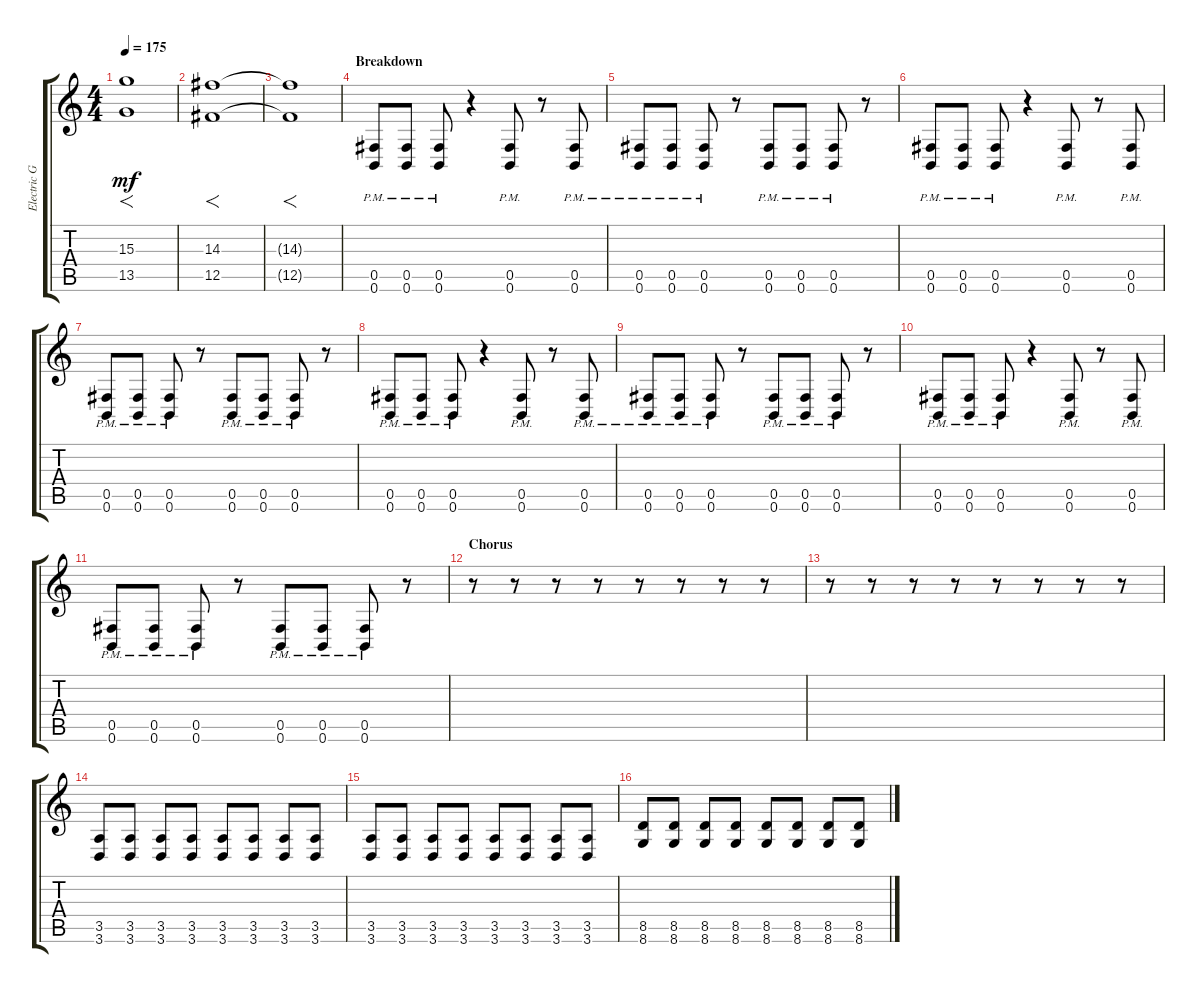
\track ("Electric Guitar" "Electric G") {instrument distortionguitar}
\staff {score tabs}
\tuning (Db4 Ab3 E3 B2 Gb2 B1) {hide}
\ts (4 4)
\tempo 175
\clef g2
\ks c
(15.3{t} 13.5{t}).1{f dy mf} |
(14.3 12.5).1{f} |
(14.3{t} 12.5{t}).1{f} |
\section ("" "Breakdown")
(0.5{pm} 0.6{pm}).8 (0.5{pm} 0.6{pm}).8 (0.5{pm} 0.6{pm}).8 r.4 (0.5{pm} 0.6{pm}).8 r.8 (0.5{pm} 0.6{pm}).8 |
(0.5{pm} 0.6{pm}).8 (0.5{pm} 0.6{pm}).8 (0.5{pm} 0.6{pm}).8 r.8 (0.5{pm} 0.6{pm}).8 (0.5{pm} 0.6{pm}).8 (0.5{pm} 0.6{pm}).8 r.8 |
(0.5{pm} 0.6{pm}).8 (0.5{pm} 0.6{pm}).8 (0.5{pm} 0.6{pm}).8 r.4 (0.5{pm} 0.6{pm}).8 r.8 (0.5{pm} 0.6{pm}).8 |
(0.5{pm} 0.6{pm}).8 (0.5{pm} 0.6{pm}).8 (0.5{pm} 0.6{pm}).8 r.8 (0.5{pm} 0.6{pm}).8 (0.5{pm} 0.6{pm}).8 (0.5{pm} 0.6{pm}).8 r.8 |
(0.5{pm} 0.6{pm}).8 (0.5{pm} 0.6{pm}).8 (0.5{pm} 0.6{pm}).8 r.4 (0.5{pm} 0.6{pm}).8 r.8 (0.5{pm} 0.6{pm}).8 |
(0.5{pm} 0.6{pm}).8 (0.5{pm} 0.6{pm}).8 (0.5{pm} 0.6{pm}).8 r.8 (0.5{pm} 0.6{pm}).8 (0.5{pm} 0.6{pm}).8 (0.5{pm} 0.6{pm}).8 r.8 |
(0.5{pm} 0.6{pm}).8 (0.5{pm} 0.6{pm}).8 (0.5{pm} 0.6{pm}).8 r.4 (0.5{pm} 0.6{pm}).8 r.8 (0.5{pm} 0.6{pm}).8 |
(0.5{pm} 0.6{pm}).8 (0.5{pm} 0.6{pm}).8 (0.5{pm} 0.6{pm}).8 r.8 (0.5{pm} 0.6{pm}).8 (0.5{pm} 0.6{pm}).8 (0.5{pm} 0.6{pm}).8 r.8 |
\section ("" "Chorus")
r.8 r.8 r.8 r.8 r.8 r.8 r.8 r.8 |
r.8 r.8 r.8 r.8 r.8 r.8 r.8 r.8 |
(3.5 3.6).8 (3.5 3.6).8 (3.5 3.6).8 (3.5 3.6).8 (3.5 3.6).8 (3.5 3.6).8 (3.5 3.6).8 (3.5 3.6).8 |
(3.5 3.6).8 (3.5 3.6).8 (3.5 3.6).8 (3.5 3.6).8 (3.5 3.6).8 (3.5 3.6).8 (3.5 3.6).8 (3.5 3.6).8 |
(8.5 8.6).8 (8.5 8.6).8 (8.5 8.6).8 (8.5 8.6).8 (8.5 8.6).8 (8.5 8.6).8 (8.5 8.6).8 (8.5 8.6).8
